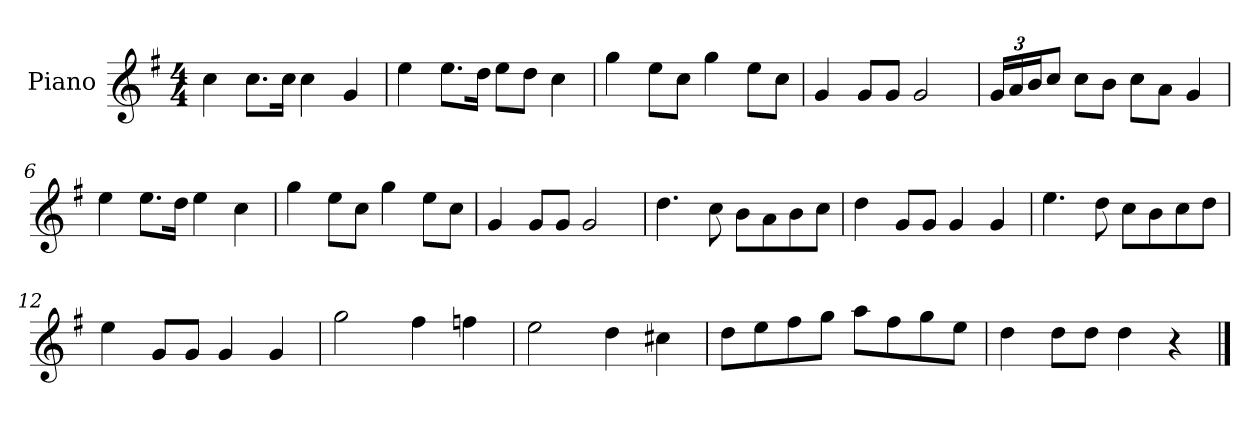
**kern
*part1
*staff1
*I"Piano
*I'P-no
*clefG2
*k[f#]
*M4/4
*MM90
=1
4cc\
8.cc\L
16cc\Jk
4cc\
4g/
=2
4ee\
8.ee\L
16dd\Jk
8ee\L
8dd\J
4cc\
=3
4gg\
8ee\L
8cc\J
4gg\
8ee\L
8cc\J
=4
4g/
8g/L
8g/J
2g/
=5
*Xbrackettup
24g/LL
24a/
24b/J
8cc/J
8cc\L
8b\J
8cc\L
8a\J
4g/
=6
4ee\
8.ee\L
16dd\Jk
4ee\
4cc\
!!LO:LB:g=z
=7
4gg\
8ee\L
8cc\J
4gg\
8ee\L
8cc\J
=8
4g/
8g/L
8g/J
2g/
=9
4.dd\
8cc\
8b\L
8a\
8b\
8cc\J
=10
4dd\
8g/L
8g/J
4g/
4g/
=11
4.ee\
8dd\
8cc\L
8b\
8cc\
8dd\J
=12
4ee\
8g/L
8g/J
4g/
4g/
=13
2gg\
4ff#\
4ffn\
!!LO:LB:g=z
=14
2ee\
4dd\
4cc#X\
=15
8dd\L
8ee\
8ff#\
8gg\J
8aa\L
8ff#\
8gg\
8ee\J
=16
4dd\
8dd\L
8dd\J
4dd\
4r
==
*-
